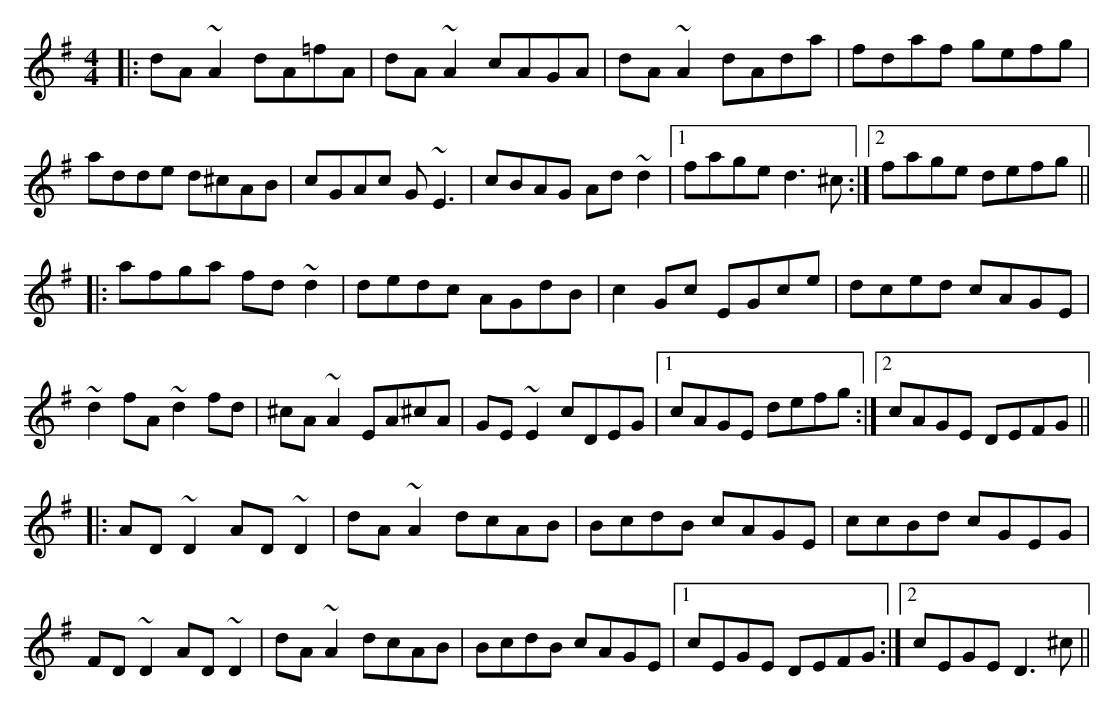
X:1
M:4/4
K:Dmix
|:dA~A2 dA=fA|dA~A2 cAGA|dA~A2 dAda|fdaf gefg|
adde d^cAB|cGAc G~E3|cBAG Ad~d2|1 fage d3^c:|2 fage defg||
|:afga fd~d2|dedc AGdB|c2Gc EGce|dced cAGE|
~d2fA ~d2fd|^cA~A2 EA^cA|GE~E2 cDEG|1 cAGE defg:|2 cAGE DEFG||
|:AD~D2 AD~D2|dA~A2 dcAB|BcdB cAGE|ccBd cGEG|
FD~D2 AD~D2|dA~A2 dcAB|BcdB cAGE|1 cEGE DEFG:|2 cEGE D3^c||
